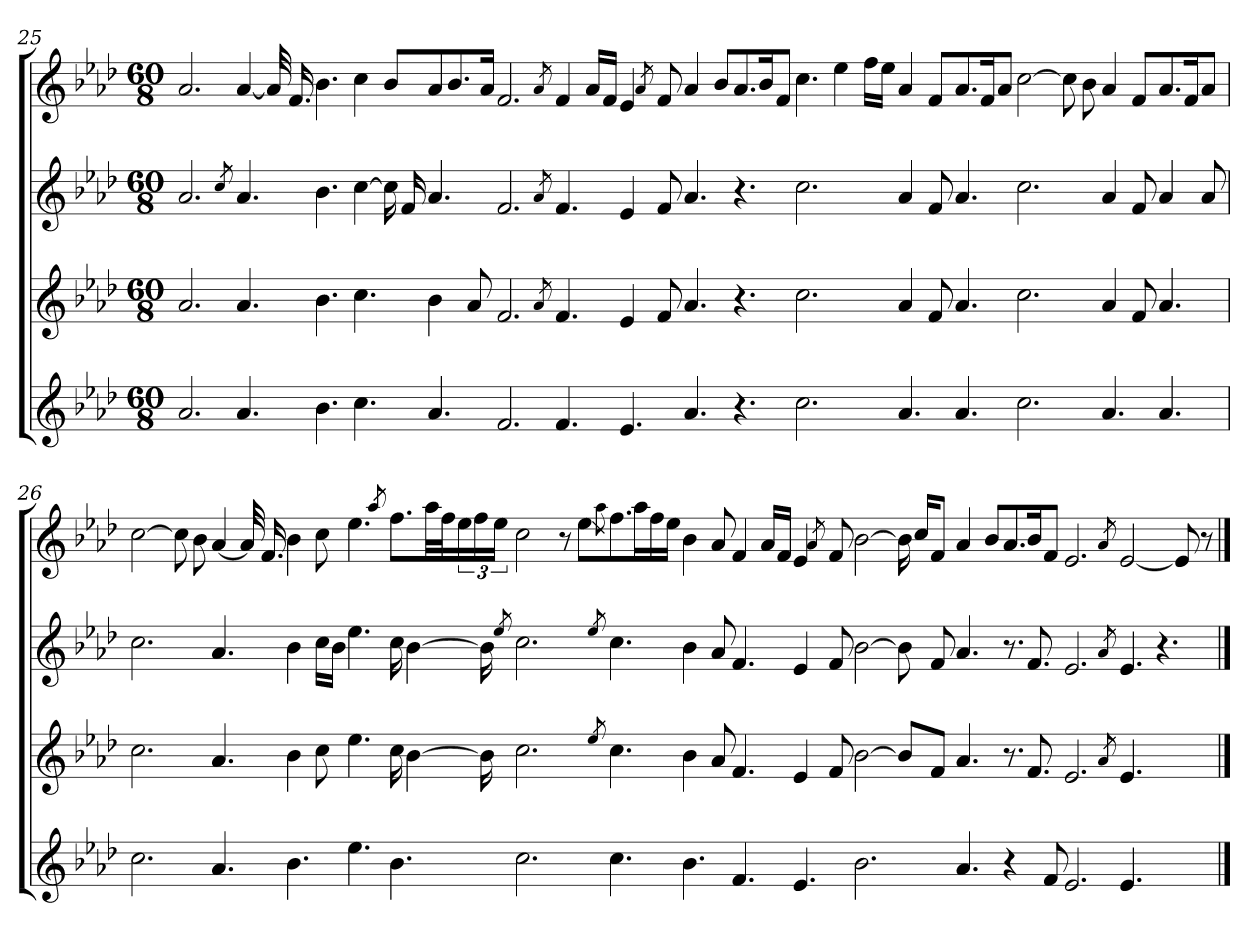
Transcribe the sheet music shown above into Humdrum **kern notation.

**kern	**kern	**kern	**kern
*part4	*part3	*part2	*part1
*staff4	*staff3	*staff2	*staff1
*clefG2	*clefG2	*clefG2	*clefG2
*k[b-e-a-d-]	*k[b-e-a-d-]	*k[b-e-a-d-]	*k[b-e-a-d-]
*M60/8	*M60/8	*M60/8	*M60/8
=25	=25	=25	=25
2.a-	2.a-	2.a-	2.a-
.	.	8qcc	.
4.a-	4.a-	4.a-	[4a-
.	.	.	32a-]
.	.	.	16.f
4.b-	4.b-	4.b-	4.b-
4.cc	4.cc	[4cc	4cc
.	.	16cc]	8b-/L
.	.	16f	.
4.a-	4b-	4.a-	8a-/
.	.	.	8.b-/
.	8a-	.	.
.	.	.	16a-/Jk
2.f	2.f	2.f	2.f
.	8qa-	8qa-	8qa-
4.f	4.f	4.f	4f
.	.	.	16a-/LL
.	.	.	16f/JJ
4.e-	4e-	4e-	4e-
.	.	.	8qa-
.	8f	8f	8f
4.a-	4.a-	4.a-	4a-
.	.	.	8b-/L
4.r	4.r	4.r	8.a-/
.	.	.	16b-/K
.	.	.	8f/J
2.cc	2.cc	2.cc	4.cc
.	.	.	4ee-
.	.	.	16ff\LL
.	.	.	16ee-\JJ
4.a-	4a-	4a-	4a-
.	8f	8f	8f/L
4.a-	4.a-	4.a-	8.a-/
.	.	.	16f/K
.	.	.	8a-/J
2.cc	2.cc	2.cc	[2cc
.	.	.	8cc]
.	.	.	8b-
4.a-	4a-	4a-	4a-
.	8f	8f	8f/L
4.a-	4.a-	4a-	8.a-/
.	.	.	16f/K
.	.	8a-	8a-/J
=26	=26	=26	=26
2.cc	2.cc	2.cc	[2cc
.	.	.	8cc]
.	.	.	8b-
4.a-	4.a-	4.a-	[4a-
.	.	.	32a-]
.	.	.	16.f
4.b-	4b-	4b-	4b-
.	8cc	16cc\LL	8cc
.	.	16b-\JJ	.
4.ee-	4.ee-	4.ee-	4.ee-
.	.	.	8qaa-
4.b-	16cc	16cc	8.ff\L
.	[4b-	[4b-	.
.	.	.	32aa-\LL
.	.	.	32ff\J
.	.	.	24ee-\
.	.	.	24ff\
.	16b-]	16b-]	.
.	.	.	24ee-\JJ
.	.	8qee-	.
2.cc	2.cc	2.cc	2cc
.	.	.	8r
.	.	.	8ee-\L
.	8qee-	8qee-	8qaa-\
4.cc	4.cc	4.cc	8.ff\
.	.	.	16aa-\L
.	.	.	16ff\
.	.	.	16ee-\JJ
4.b-	4b-	4b-	4b-
.	8a-	8a-	8a-
4.f	4.f	4.f	4f
.	.	.	16a-/LL
.	.	.	16f/JJ
4.e-	4e-	4e-	4e-
.	.	.	8qa-
.	8f	8f	8f
2.b-	[2b-	[2b-	[2b-
.	8b-/L]	8b-]	16b-]
.	.	.	16cc/KL
.	8f/J	8f	8f/J
4.a-	4.a-	4.a-	4a-
.	.	.	8b-/L
4r	8.r	8.r	8.a-/
.	8.f	8.f	16b-/K
8f	.	.	8f/J
2.e-	2.e-	2.e-	2.e-
.	8qa-	8qa-	8qa-
4.e-	4.e-	4.e-	[2e-
4.ryy	4.ryy	4.r	.
.	.	.	8e-]
.	.	.	8r
==	==	==	==
*-	*-	*-	*-
